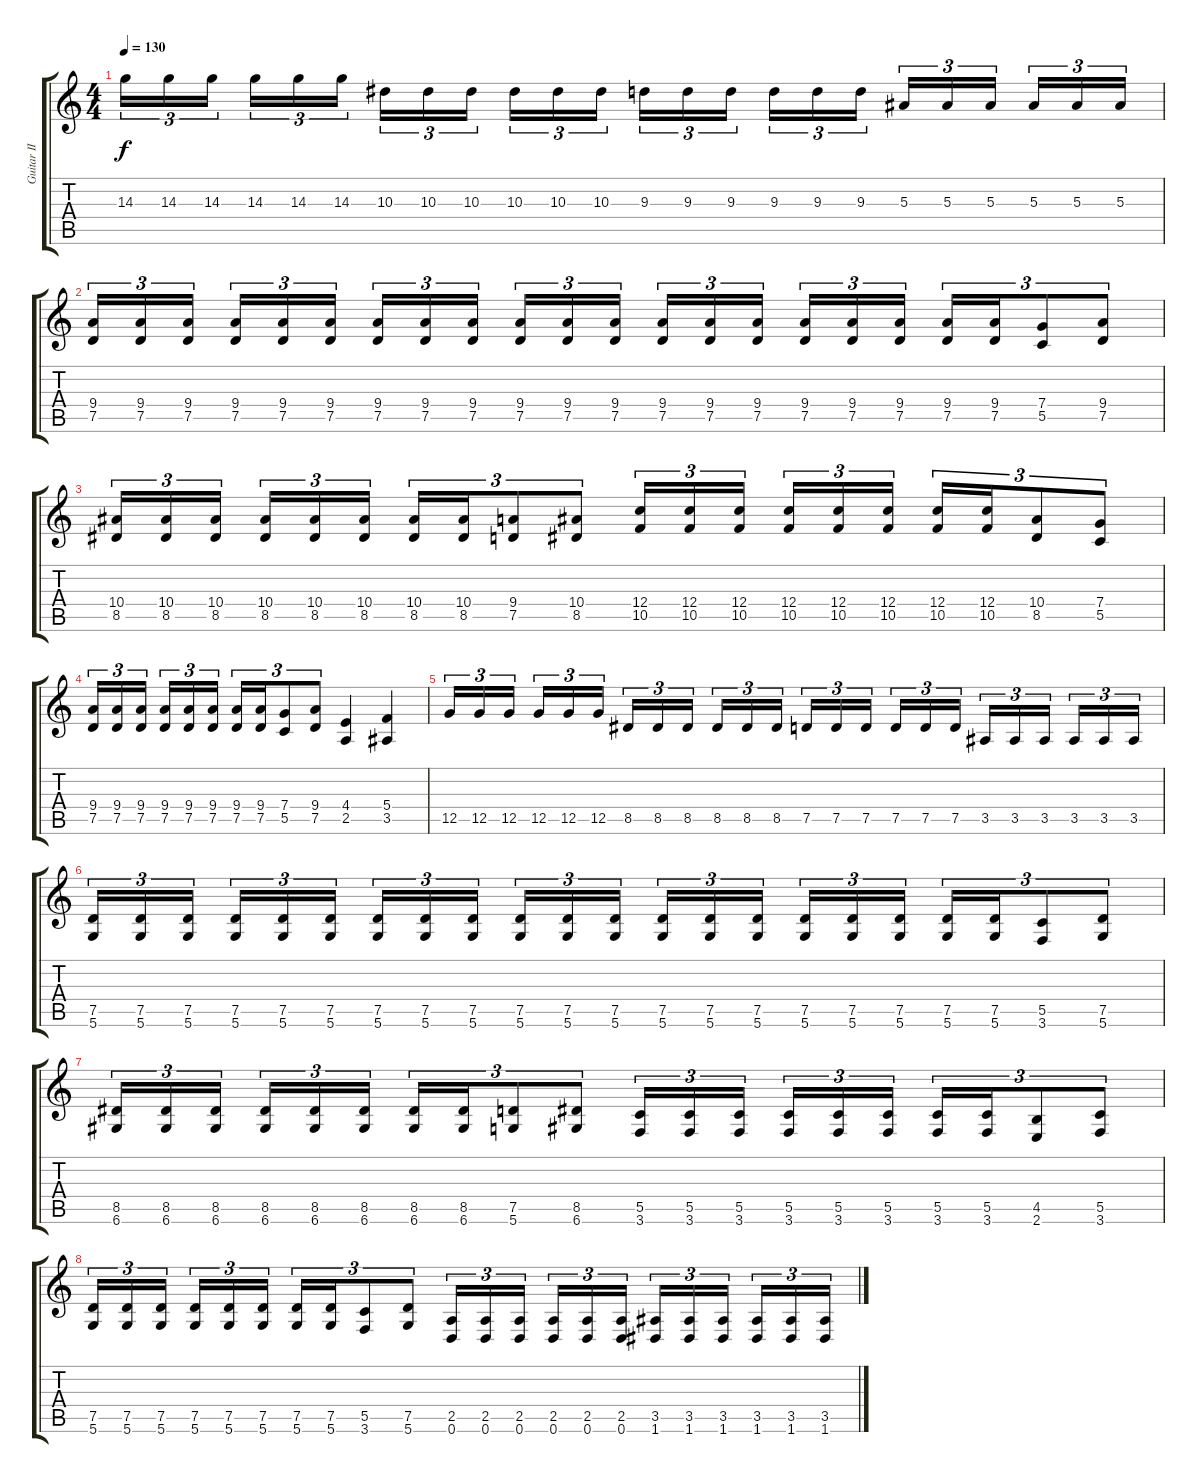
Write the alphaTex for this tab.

\track ("Guitar II" "Guitar II") {instrument distortionguitar}
\staff {score tabs}
\tuning (D4 A3 F3 C3 G2 D2) {hide}
\ts (4 4)
\tempo 130
\clef g2
\ks c
14.3.16{tu (3 2) dy f} 14.3.16{tu (3 2)} 14.3.16{tu (3 2)} 14.3.16{tu (3 2)} 14.3.16{tu (3 2)} 14.3.16{tu (3 2)} 10.3.16{tu (3 2)} 10.3.16{tu (3 2)} 10.3.16{tu (3 2)} 10.3.16{tu (3 2)} 10.3.16{tu (3 2)} 10.3.16{tu (3 2)} 9.3.16{tu (3 2)} 9.3.16{tu (3 2)} 9.3.16{tu (3 2)} 9.3.16{tu (3 2)} 9.3.16{tu (3 2)} 9.3.16{tu (3 2)} 5.3.16{tu (3 2)} 5.3.16{tu (3 2)} 5.3.16{tu (3 2)} 5.3.16{tu (3 2)} 5.3.16{tu (3 2)} 5.3.16{tu (3 2)} |
(9.4 7.5).16{tu (3 2)} (9.4 7.5).16{tu (3 2)} (9.4 7.5).16{tu (3 2)} (9.4 7.5).16{tu (3 2)} (9.4 7.5).16{tu (3 2)} (9.4 7.5).16{tu (3 2)} (9.4 7.5).16{tu (3 2)} (9.4 7.5).16{tu (3 2)} (9.4 7.5).16{tu (3 2)} (9.4 7.5).16{tu (3 2)} (9.4 7.5).16{tu (3 2)} (9.4 7.5).16{tu (3 2)} (9.4 7.5).16{tu (3 2)} (9.4 7.5).16{tu (3 2)} (9.4 7.5).16{tu (3 2)} (9.4 7.5).16{tu (3 2)} (9.4 7.5).16{tu (3 2)} (9.4 7.5).16{tu (3 2)} (9.4 7.5).16{tu (3 2)} (9.4 7.5).16{tu (3 2)} (7.4 5.5).8{tu (3 2)} (9.4 7.5).8{tu (3 2)} |
(10.4 8.5).16{tu (3 2)} (10.4 8.5).16{tu (3 2)} (10.4 8.5).16{tu (3 2)} (10.4 8.5).16{tu (3 2)} (10.4 8.5).16{tu (3 2)} (10.4 8.5).16{tu (3 2)} (10.4 8.5).16{tu (3 2)} (10.4 8.5).16{tu (3 2)} (9.4 7.5).8{tu (3 2)} (10.4 8.5).8{tu (3 2)} (12.4 10.5).16{tu (3 2)} (12.4 10.5).16{tu (3 2)} (12.4 10.5).16{tu (3 2)} (12.4 10.5).16{tu (3 2)} (12.4 10.5).16{tu (3 2)} (12.4 10.5).16{tu (3 2)} (12.4 10.5).16{tu (3 2)} (12.4 10.5).16{tu (3 2)} (10.4 8.5).8{tu (3 2)} (7.4 5.5).8{tu (3 2)} |
(9.4 7.5).16{tu (3 2)} (9.4 7.5).16{tu (3 2)} (9.4 7.5).16{tu (3 2)} (9.4 7.5).16{tu (3 2)} (9.4 7.5).16{tu (3 2)} (9.4 7.5).16{tu (3 2)} (9.4 7.5).16{tu (3 2)} (9.4 7.5).16{tu (3 2)} (7.4 5.5).8{tu (3 2)} (9.4 7.5).8{tu (3 2)} (4.4 2.5).4 (5.4 3.5).4 |
12.5.16{tu (3 2)} 12.5.16{tu (3 2)} 12.5.16{tu (3 2)} 12.5.16{tu (3 2)} 12.5.16{tu (3 2)} 12.5.16{tu (3 2)} 8.5.16{tu (3 2)} 8.5.16{tu (3 2)} 8.5.16{tu (3 2)} 8.5.16{tu (3 2)} 8.5.16{tu (3 2)} 8.5.16{tu (3 2)} 7.5.16{tu (3 2)} 7.5.16{tu (3 2)} 7.5.16{tu (3 2)} 7.5.16{tu (3 2)} 7.5.16{tu (3 2)} 7.5.16{tu (3 2)} 3.5.16{tu (3 2)} 3.5.16{tu (3 2)} 3.5.16{tu (3 2)} 3.5.16{tu (3 2)} 3.5.16{tu (3 2)} 3.5.16{tu (3 2)} |
(7.5 5.6).16{tu (3 2)} (7.5 5.6).16{tu (3 2)} (7.5 5.6).16{tu (3 2)} (7.5 5.6).16{tu (3 2)} (7.5 5.6).16{tu (3 2)} (7.5 5.6).16{tu (3 2)} (7.5 5.6).16{tu (3 2)} (7.5 5.6).16{tu (3 2)} (7.5 5.6).16{tu (3 2)} (7.5 5.6).16{tu (3 2)} (7.5 5.6).16{tu (3 2)} (7.5 5.6).16{tu (3 2)} (7.5 5.6).16{tu (3 2)} (7.5 5.6).16{tu (3 2)} (7.5 5.6).16{tu (3 2)} (7.5 5.6).16{tu (3 2)} (7.5 5.6).16{tu (3 2)} (7.5 5.6).16{tu (3 2)} (7.5 5.6).16{tu (3 2)} (7.5 5.6).16{tu (3 2)} (5.5 3.6).8{tu (3 2)} (7.5 5.6).8{tu (3 2)} |
(8.5 6.6).16{tu (3 2)} (8.5 6.6).16{tu (3 2)} (8.5 6.6).16{tu (3 2)} (8.5 6.6).16{tu (3 2)} (8.5 6.6).16{tu (3 2)} (8.5 6.6).16{tu (3 2)} (8.5 6.6).16{tu (3 2)} (8.5 6.6).16{tu (3 2)} (7.5 5.6).8{tu (3 2)} (8.5 6.6).8{tu (3 2)} (5.5 3.6).16{tu (3 2)} (5.5 3.6).16{tu (3 2)} (5.5 3.6).16{tu (3 2)} (5.5 3.6).16{tu (3 2)} (5.5 3.6).16{tu (3 2)} (5.5 3.6).16{tu (3 2)} (5.5 3.6).16{tu (3 2)} (5.5 3.6).16{tu (3 2)} (4.5 2.6).8{tu (3 2)} (5.5 3.6).8{tu (3 2)} |
(7.5 5.6).16{tu (3 2)} (7.5 5.6).16{tu (3 2)} (7.5 5.6).16{tu (3 2)} (7.5 5.6).16{tu (3 2)} (7.5 5.6).16{tu (3 2)} (7.5 5.6).16{tu (3 2)} (7.5 5.6).16{tu (3 2)} (7.5 5.6).16{tu (3 2)} (5.5 3.6).8{tu (3 2)} (7.5 5.6).8{tu (3 2)} (2.5 0.6).16{tu (3 2)} (2.5 0.6).16{tu (3 2)} (2.5 0.6).16{tu (3 2)} (2.5 0.6).16{tu (3 2)} (2.5 0.6).16{tu (3 2)} (2.5 0.6).16{tu (3 2)} (3.5 1.6).16{tu (3 2)} (3.5 1.6).16{tu (3 2)} (3.5 1.6).16{tu (3 2)} (3.5 1.6).16{tu (3 2)} (3.5 1.6).16{tu (3 2)} (3.5 1.6).16{tu (3 2)}
